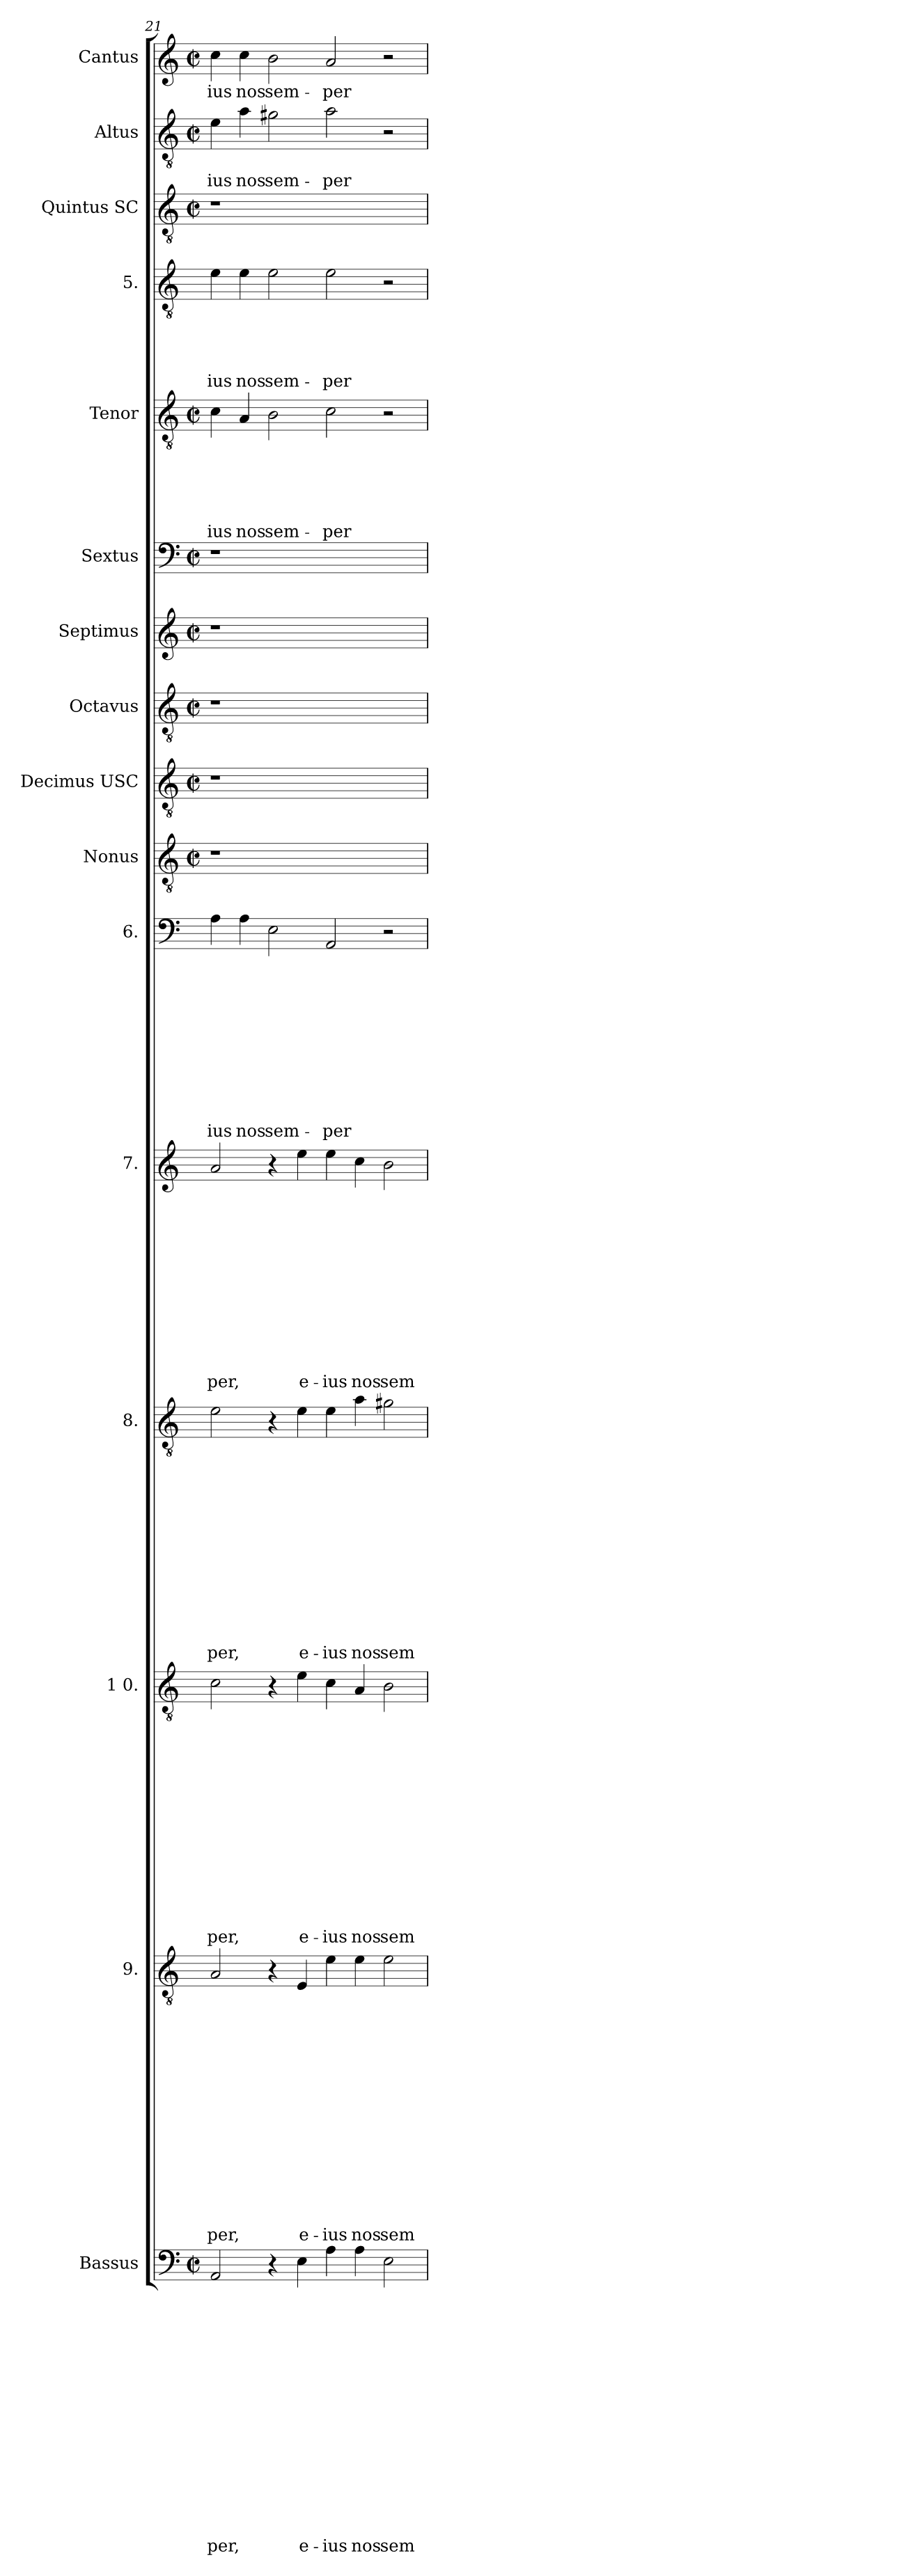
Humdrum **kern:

**kern	**text	**text	**text	**text	**text	**text	**text	**text	**text	**text	**text	**text	**text	**text	**text	**text	**kern	**text	**text	**text	**text	**text	**text	**text	**text	**text	**text	**text	**text	**text	**text	**text	**kern	**text	**text	**text	**text	**text	**text	**text	**text	**text	**text	**text	**text	**text	**text	**kern	**text	**text	**text	**text	**text	**text	**text	**text	**text	**text	**text	**text	**text	**kern	**text	**text	**text	**text	**text	**text	**text	**text	**text	**text	**text	**text	**kern	**text	**text	**text	**text	**text	**text	**text	**text	**text	**text	**text	**kern	**kern	**kern	**kern	**kern	**kern	**text	**text	**text	**text	**text	**text	**kern	**text	**text	**text	**text	**text	**kern	**kern	**text	**text	**kern	**text
*part16	*part16	*part16	*part16	*part16	*part16	*part16	*part16	*part16	*part16	*part16	*part16	*part16	*part16	*part16	*part16	*part16	*part15	*part15	*part15	*part15	*part15	*part15	*part15	*part15	*part15	*part15	*part15	*part15	*part15	*part15	*part15	*part15	*part14	*part14	*part14	*part14	*part14	*part14	*part14	*part14	*part14	*part14	*part14	*part14	*part14	*part14	*part14	*part13	*part13	*part13	*part13	*part13	*part13	*part13	*part13	*part13	*part13	*part13	*part13	*part13	*part13	*part12	*part12	*part12	*part12	*part12	*part12	*part12	*part12	*part12	*part12	*part12	*part12	*part12	*part11	*part11	*part11	*part11	*part11	*part11	*part11	*part11	*part11	*part11	*part11	*part11	*part10	*part9	*part8	*part7	*part6	*part5	*part5	*part5	*part5	*part5	*part5	*part5	*part4	*part4	*part4	*part4	*part4	*part4	*part3	*part2	*part2	*part2	*part1	*part1
*staff16	*staff16	*staff16	*staff16	*staff16	*staff16	*staff16	*staff16	*staff16	*staff16	*staff16	*staff16	*staff16	*staff16	*staff16	*staff16	*staff16	*staff15	*staff15	*staff15	*staff15	*staff15	*staff15	*staff15	*staff15	*staff15	*staff15	*staff15	*staff15	*staff15	*staff15	*staff15	*staff15	*staff14	*staff14	*staff14	*staff14	*staff14	*staff14	*staff14	*staff14	*staff14	*staff14	*staff14	*staff14	*staff14	*staff14	*staff14	*staff13	*staff13	*staff13	*staff13	*staff13	*staff13	*staff13	*staff13	*staff13	*staff13	*staff13	*staff13	*staff13	*staff13	*staff12	*staff12	*staff12	*staff12	*staff12	*staff12	*staff12	*staff12	*staff12	*staff12	*staff12	*staff12	*staff12	*staff11	*staff11	*staff11	*staff11	*staff11	*staff11	*staff11	*staff11	*staff11	*staff11	*staff11	*staff11	*staff10	*staff9	*staff8	*staff7	*staff6	*staff5	*staff5	*staff5	*staff5	*staff5	*staff5	*staff5	*staff4	*staff4	*staff4	*staff4	*staff4	*staff4	*staff3	*staff2	*staff2	*staff2	*staff1	*staff1
*I"Bassus	*	*	*	*	*	*	*	*	*	*	*	*	*	*	*	*	*I"9.	*	*	*	*	*	*	*	*	*	*	*	*	*	*	*	*I"1 0.	*	*	*	*	*	*	*	*	*	*	*	*	*	*	*I"8.	*	*	*	*	*	*	*	*	*	*	*	*	*	*I"7.	*	*	*	*	*	*	*	*	*	*	*	*	*I"6.	*	*	*	*	*	*	*	*	*	*	*	*I"Nonus	*I"Decimus USC	*I"Octavus	*I"Septimus	*I"Sextus	*I"Tenor	*	*	*	*	*	*	*I"5.	*	*	*	*	*	*I"Quintus SC	*I"Altus	*	*	*I"Cantus	*
*I'B.	*	*	*	*	*	*	*	*	*	*	*	*	*	*	*	*	*	*	*	*	*	*	*	*	*	*	*	*	*	*	*	*	*	*	*	*	*	*	*	*	*	*	*	*	*	*	*	*	*	*	*	*	*	*	*	*	*	*	*	*	*	*	*	*	*	*	*	*	*	*	*	*	*	*	*	*	*	*	*	*	*	*	*	*	*	*	*	*	*	*	*	*I'T.	*	*	*	*	*	*	*	*	*	*	*	*	*	*I'A.	*	*	*I'C.	*
*clefF4	*	*	*	*	*	*	*	*	*	*	*	*	*	*	*	*	*clefGv2	*	*	*	*	*	*	*	*	*	*	*	*	*	*	*	*clefGv2	*	*	*	*	*	*	*	*	*	*	*	*	*	*	*clefGv2	*	*	*	*	*	*	*	*	*	*	*	*	*	*clefG2	*	*	*	*	*	*	*	*	*	*	*	*	*clefF4	*	*	*	*	*	*	*	*	*	*	*	*clefGv2	*clefGv2	*clefGv2	*clefG2	*clefF4	*clefGv2	*	*	*	*	*	*	*clefGv2	*	*	*	*	*	*clefGv2	*clefGv2	*	*	*clefG2	*
*k[]	*	*	*	*	*	*	*	*	*	*	*	*	*	*	*	*	*k[]	*	*	*	*	*	*	*	*	*	*	*	*	*	*	*	*k[]	*	*	*	*	*	*	*	*	*	*	*	*	*	*	*k[]	*	*	*	*	*	*	*	*	*	*	*	*	*	*k[]	*	*	*	*	*	*	*	*	*	*	*	*	*k[]	*	*	*	*	*	*	*	*	*	*	*	*k[]	*k[]	*k[]	*k[]	*k[]	*k[]	*	*	*	*	*	*	*k[]	*	*	*	*	*	*k[]	*k[]	*	*	*k[]	*
*C:	*	*	*	*	*	*	*	*	*	*	*	*	*	*	*	*	*C:	*	*	*	*	*	*	*	*	*	*	*	*	*	*	*	*C:	*	*	*	*	*	*	*	*	*	*	*	*	*	*	*C:	*	*	*	*	*	*	*	*	*	*	*	*	*	*C:	*	*	*	*	*	*	*	*	*	*	*	*	*C:	*	*	*	*	*	*	*	*	*	*	*	*C:	*C:	*C:	*C:	*C:	*C:	*	*	*	*	*	*	*C:	*	*	*	*	*	*C:	*C:	*	*	*C:	*
*M2/2	*	*	*	*	*	*	*	*	*	*	*	*	*	*	*	*	*	*	*	*	*	*	*	*	*	*	*	*	*	*	*	*	*	*	*	*	*	*	*	*	*	*	*	*	*	*	*	*	*	*	*	*	*	*	*	*	*	*	*	*	*	*	*	*	*	*	*	*	*	*	*	*	*	*	*	*	*	*	*	*	*	*	*	*	*	*	*M2/2	*M2/2	*M2/2	*M2/2	*M2/2	*M2/2	*	*	*	*	*	*	*	*	*	*	*	*	*M2/2	*M2/2	*	*	*M2/2	*
*met(c|)	*	*	*	*	*	*	*	*	*	*	*	*	*	*	*	*	*	*	*	*	*	*	*	*	*	*	*	*	*	*	*	*	*	*	*	*	*	*	*	*	*	*	*	*	*	*	*	*	*	*	*	*	*	*	*	*	*	*	*	*	*	*	*	*	*	*	*	*	*	*	*	*	*	*	*	*	*	*	*	*	*	*	*	*	*	*	*met(c|)	*met(c|)	*met(c|)	*met(c|)	*met(c|)	*met(c|)	*	*	*	*	*	*	*	*	*	*	*	*	*met(c|)	*met(c|)	*	*	*met(c|)	*
=21	=21	=21	=21	=21	=21	=21	=21	=21	=21	=21	=21	=21	=21	=21	=21	=21	=21	=21	=21	=21	=21	=21	=21	=21	=21	=21	=21	=21	=21	=21	=21	=21	=21	=21	=21	=21	=21	=21	=21	=21	=21	=21	=21	=21	=21	=21	=21	=21	=21	=21	=21	=21	=21	=21	=21	=21	=21	=21	=21	=21	=21	=21	=21	=21	=21	=21	=21	=21	=21	=21	=21	=21	=21	=21	=21	=21	=21	=21	=21	=21	=21	=21	=21	=21	=21	=21	=21	=21	=21	=21	=21	=21	=21	=21	=21	=21	=21	=21	=21	=21	=21	=21	=21	=21	=21	=21	=21	=21	=21	=21
!	!	!	!	!	!	!	!	!	!	!	!	!	!	!	!	!LO:LY:b	!	!	!	!	!	!	!	!	!	!	!	!	!	!	!	!LO:LY:b	!	!	!	!	!	!	!	!	!	!	!	!	!	!	!LO:LY:b	!	!	!	!	!	!	!	!	!	!	!	!	!	!LO:LY:b	!	!	!	!	!	!	!	!	!	!	!	!	!LO:LY:b	!	!	!	!	!	!	!	!	!	!	!	!LO:LY:b	!	!	!	!	!	!	!	!	!	!	!	!LO:LY:b	!	!	!	!	!	!LO:LY:b	!	!	!	!LO:LY:b	!	!LO:LY:b
2AA/	.	.	.	.	.	.	.	.	.	.	.	.	.	.	.	-per,	2A/	.	.	.	.	.	.	.	.	.	.	.	.	.	.	-per,	2c\	.	.	.	.	.	.	.	.	.	.	.	.	.	-per,	2e\	.	.	.	.	.	.	.	.	.	.	.	.	-per,	2a/	.	.	.	.	.	.	.	.	.	.	.	-per,	4A\	.	.	.	.	.	.	.	.	.	.	-ius	1r	1r	1r	1r	1r	4c\	.	.	.	.	.	-ius	4e\	.	.	.	.	-ius	1r	4e\	.	-ius	4cc\	-ius
!	!	!	!	!	!	!	!	!	!	!	!	!	!	!	!	!	!	!	!	!	!	!	!	!	!	!	!	!	!	!	!	!	!	!	!	!	!	!	!	!	!	!	!	!	!	!	!	!	!	!	!	!	!	!	!	!	!	!	!	!	!	!	!	!	!	!	!	!	!	!	!	!	!	!	!	!	!	!	!	!	!	!	!	!	!	!LO:LY:b	!	!	!	!	!	!	!	!	!	!	!	!LO:LY:b	!	!	!	!	!	!LO:LY:b	!	!	!	!LO:LY:b	!	!LO:LY:b
.	.	.	.	.	.	.	.	.	.	.	.	.	.	.	.	.	.	.	.	.	.	.	.	.	.	.	.	.	.	.	.	.	.	.	.	.	.	.	.	.	.	.	.	.	.	.	.	.	.	.	.	.	.	.	.	.	.	.	.	.	.	.	.	.	.	.	.	.	.	.	.	.	.	.	4A\	.	.	.	.	.	.	.	.	.	.	nos	.	.	.	.	.	4A/	.	.	.	.	.	nos	4e\	.	.	.	.	nos	.	4a\	.	nos	4cc\	nos
!	!	!	!	!	!	!	!	!	!	!	!	!	!	!	!	!	!	!	!	!	!	!	!	!	!	!	!	!	!	!	!	!	!	!	!	!	!	!	!	!	!	!	!	!	!	!	!	!	!	!	!	!	!	!	!	!	!	!	!	!	!	!	!	!	!	!	!	!	!	!	!	!	!	!	!	!	!	!	!	!	!	!	!	!	!	!LO:LY:b	!	!	!	!	!	!	!	!	!	!	!	!LO:LY:b	!	!	!	!	!	!LO:LY:b	!	!	!	!LO:LY:b	!	!LO:LY:b
4r	.	.	.	.	.	.	.	.	.	.	.	.	.	.	.	.	4r	.	.	.	.	.	.	.	.	.	.	.	.	.	.	.	4r	.	.	.	.	.	.	.	.	.	.	.	.	.	.	4r	.	.	.	.	.	.	.	.	.	.	.	.	.	4r	.	.	.	.	.	.	.	.	.	.	.	.	2E\	.	.	.	.	.	.	.	.	.	.	sem-	.	.	.	.	.	2B\	.	.	.	.	.	sem-	2e\	.	.	.	.	sem-	.	2g#X\	.	sem-	2b\	sem-
!	!	!	!	!	!	!	!	!	!	!	!	!	!	!	!	!LO:LY:b	!	!	!	!	!	!	!	!	!	!	!	!	!	!	!	!LO:LY:b	!	!	!	!	!	!	!	!	!	!	!	!	!	!	!LO:LY:b	!	!	!	!	!	!	!	!	!	!	!	!	!	!LO:LY:b	!	!	!	!	!	!	!	!	!	!	!	!	!LO:LY:b	!	!	!	!	!	!	!	!	!	!	!	!	!	!	!	!	!	!	!	!	!	!	!	!	!	!	!	!	!	!	!	!	!	!	!	!
4E\	.	.	.	.	.	.	.	.	.	.	.	.	.	.	.	e-	4E/	.	.	.	.	.	.	.	.	.	.	.	.	.	.	e-	4e\	.	.	.	.	.	.	.	.	.	.	.	.	.	e-	4e\	.	.	.	.	.	.	.	.	.	.	.	.	e-	4ee\	.	.	.	.	.	.	.	.	.	.	.	e-	.	.	.	.	.	.	.	.	.	.	.	.	.	.	.	.	.	.	.	.	.	.	.	.	.	.	.	.	.	.	.	.	.	.	.	.
!	!	!	!	!	!	!	!	!	!	!	!	!	!	!	!	!LO:LY:b	!	!	!	!	!	!	!	!	!	!	!	!	!	!	!	!LO:LY:b:rj	!	!	!	!	!	!	!	!	!	!	!	!	!	!	!LO:LY:b:rj	!	!	!	!	!	!	!	!	!	!	!	!	!	!LO:LY:b:rj	!	!	!	!	!	!	!	!	!	!	!	!	!LO:LY:b:rj	!	!	!	!	!	!	!	!	!	!	!	!LO:LY:b	!	!	!	!	!	!	!	!	!	!	!	!LO:LY:b	!	!	!	!	!	!LO:LY:b	!	!	!	!LO:LY:b	!	!LO:LY:b
4A\	.	.	.	.	.	.	.	.	.	.	.	.	.	.	.	-ius	4e\	.	.	.	.	.	.	.	.	.	.	.	.	.	.	-ius	4c\	.	.	.	.	.	.	.	.	.	.	.	.	.	-ius	4e\	.	.	.	.	.	.	.	.	.	.	.	.	-ius	4ee\	.	.	.	.	.	.	.	.	.	.	.	-ius	2AA/	.	.	.	.	.	.	.	.	.	.	-per	1ryy	1ryy	1ryy	1ryy	1ryy	2c\	.	.	.	.	.	-per	2e\	.	.	.	.	-per	1ryy	2a\	.	-per	2a/	-per
!	!	!	!	!	!	!	!	!	!	!	!	!	!	!	!	!LO:LY:b	!	!	!	!	!	!	!	!	!	!	!	!	!	!	!	!LO:LY:b	!	!	!	!	!	!	!	!	!	!	!	!	!	!	!LO:LY:b	!	!	!	!	!	!	!	!	!	!	!	!	!	!LO:LY:b	!	!	!	!	!	!	!	!	!	!	!	!	!LO:LY:b	!	!	!	!	!	!	!	!	!	!	!	!	!	!	!	!	!	!	!	!	!	!	!	!	!	!	!	!	!	!	!	!	!	!	!	!
4A\	.	.	.	.	.	.	.	.	.	.	.	.	.	.	.	nos	4e\	.	.	.	.	.	.	.	.	.	.	.	.	.	.	nos	4A/	.	.	.	.	.	.	.	.	.	.	.	.	.	nos	4a\	.	.	.	.	.	.	.	.	.	.	.	.	nos	4cc\	.	.	.	.	.	.	.	.	.	.	.	nos	.	.	.	.	.	.	.	.	.	.	.	.	.	.	.	.	.	.	.	.	.	.	.	.	.	.	.	.	.	.	.	.	.	.	.	.
!	!	!	!	!	!	!	!	!	!	!	!	!	!	!	!	!LO:LY:b	!	!	!	!	!	!	!	!	!	!	!	!	!	!	!	!LO:LY:b	!	!	!	!	!	!	!	!	!	!	!	!	!	!	!LO:LY:b	!	!	!	!	!	!	!	!	!	!	!	!	!	!LO:LY:b	!	!	!	!	!	!	!	!	!	!	!	!	!LO:LY:b	!	!	!	!	!	!	!	!	!	!	!	!	!	!	!	!	!	!	!	!	!	!	!	!	!	!	!	!	!	!	!	!	!	!	!	!
2E\	.	.	.	.	.	.	.	.	.	.	.	.	.	.	.	sem-	2e\	.	.	.	.	.	.	.	.	.	.	.	.	.	.	sem-	2B\	.	.	.	.	.	.	.	.	.	.	.	.	.	sem-	2g#X\	.	.	.	.	.	.	.	.	.	.	.	.	sem-	2b\	.	.	.	.	.	.	.	.	.	.	.	sem-	2r	.	.	.	.	.	.	.	.	.	.	.	.	.	.	.	.	2r	.	.	.	.	.	.	2r	.	.	.	.	.	.	2r	.	.	2r	.
=	=	=	=	=	=	=	=	=	=	=	=	=	=	=	=	=	=	=	=	=	=	=	=	=	=	=	=	=	=	=	=	=	=	=	=	=	=	=	=	=	=	=	=	=	=	=	=	=	=	=	=	=	=	=	=	=	=	=	=	=	=	=	=	=	=	=	=	=	=	=	=	=	=	=	=	=	=	=	=	=	=	=	=	=	=	=	=	=	=	=	=	=	=	=	=	=	=	=	=	=	=	=	=	=	=	=	=	=	=	=
*-	*-	*-	*-	*-	*-	*-	*-	*-	*-	*-	*-	*-	*-	*-	*-	*-	*-	*-	*-	*-	*-	*-	*-	*-	*-	*-	*-	*-	*-	*-	*-	*-	*-	*-	*-	*-	*-	*-	*-	*-	*-	*-	*-	*-	*-	*-	*-	*-	*-	*-	*-	*-	*-	*-	*-	*-	*-	*-	*-	*-	*-	*-	*-	*-	*-	*-	*-	*-	*-	*-	*-	*-	*-	*-	*-	*-	*-	*-	*-	*-	*-	*-	*-	*-	*-	*-	*-	*-	*-	*-	*-	*-	*-	*-	*-	*-	*-	*-	*-	*-	*-	*-	*-	*-	*-	*-	*-	*-	*-	*-
